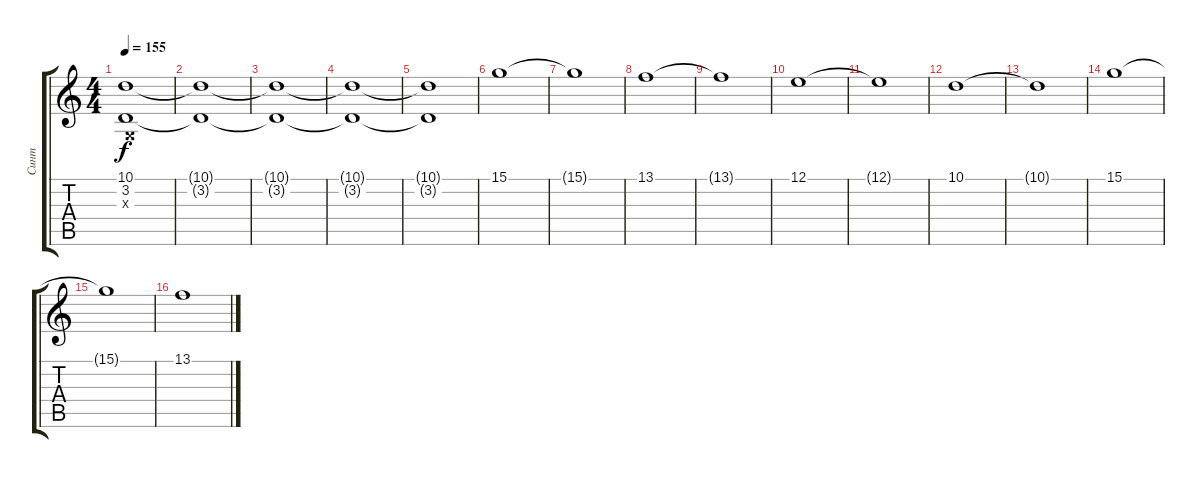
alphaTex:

\track ("Синт" "Синт") {instrument pad2warm}
\staff {score tabs}
\tuning (E4 B3 G3 D3 A2 E2) {hide}
\ts (4 4)
\tempo 155
\clef g2
\ks c
(10.1{t} 3.2{t} 0.3{x}).1{dy f} |
(10.1{t} 3.2{t}).1 |
(10.1{t} 3.2{t}).1 |
(10.1{t} 3.2{t}).1 |
(10.1{t} 3.2{t}).1 |
15.1.1{volume 13 instrument pad2warm} |
15.1{t}.1 |
13.1.1 |
13.1{t}.1 |
12.1.1 |
12.1{t}.1 |
10.1.1 |
10.1{t}.1 |
15.1.1 |
15.1{t}.1 |
13.1.1
